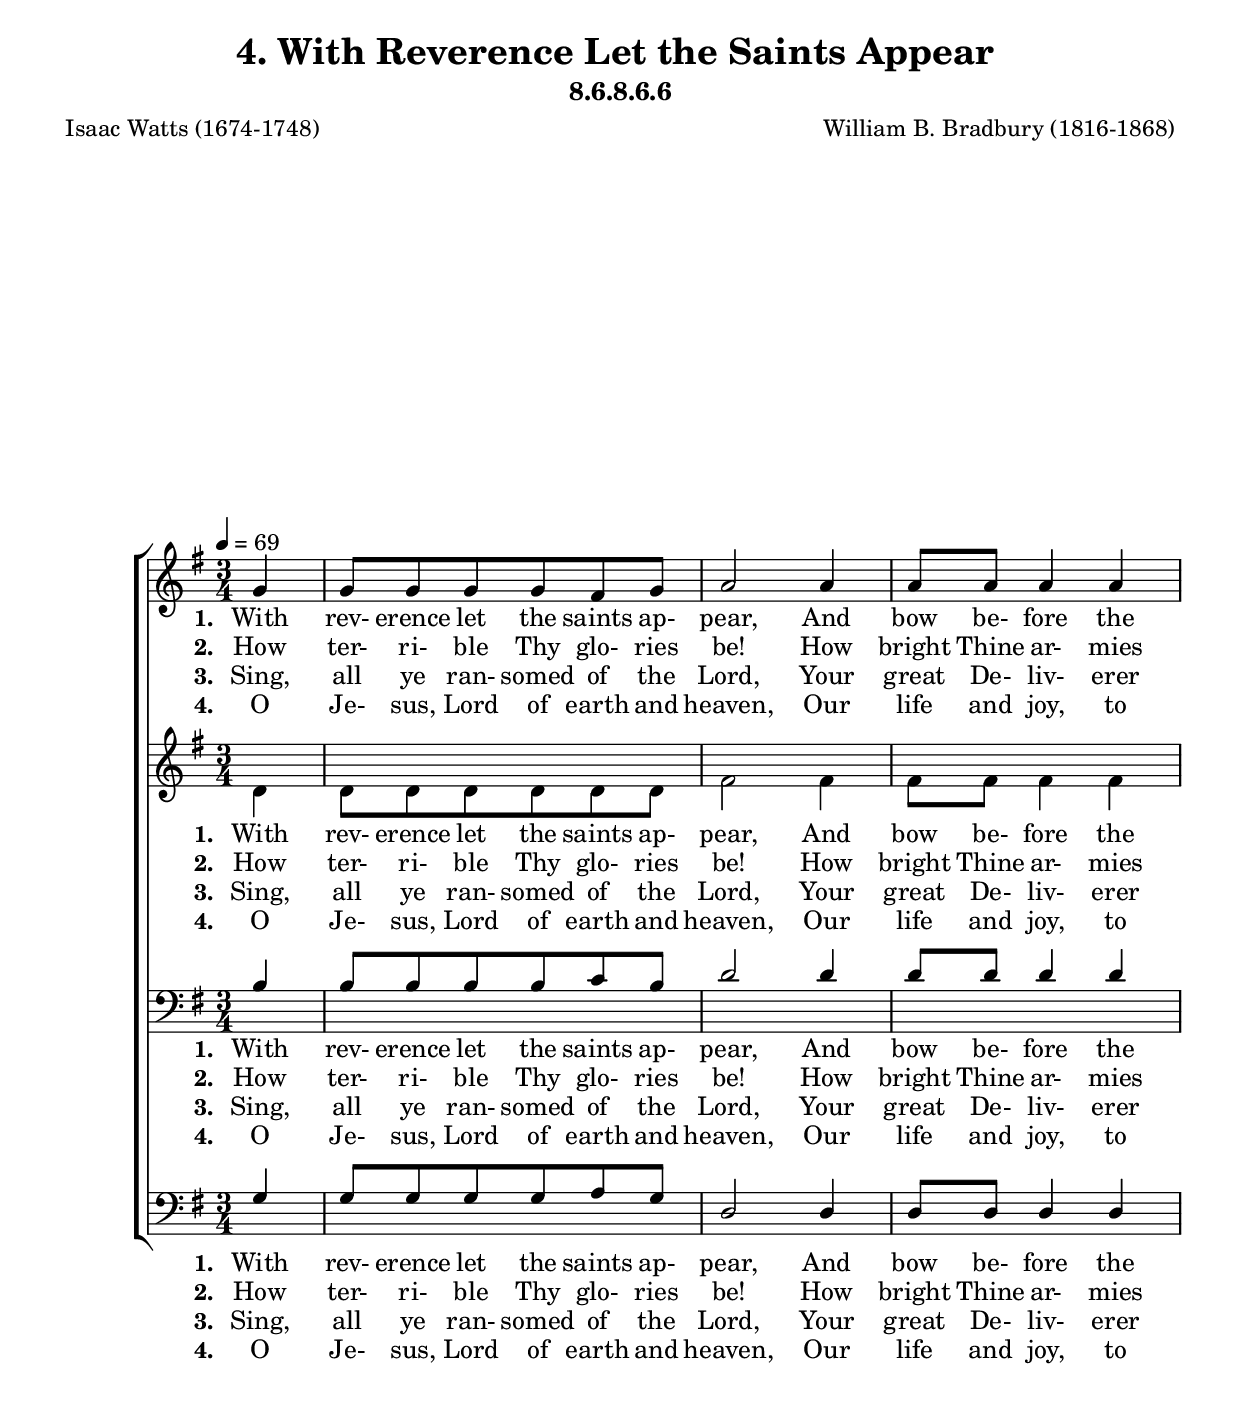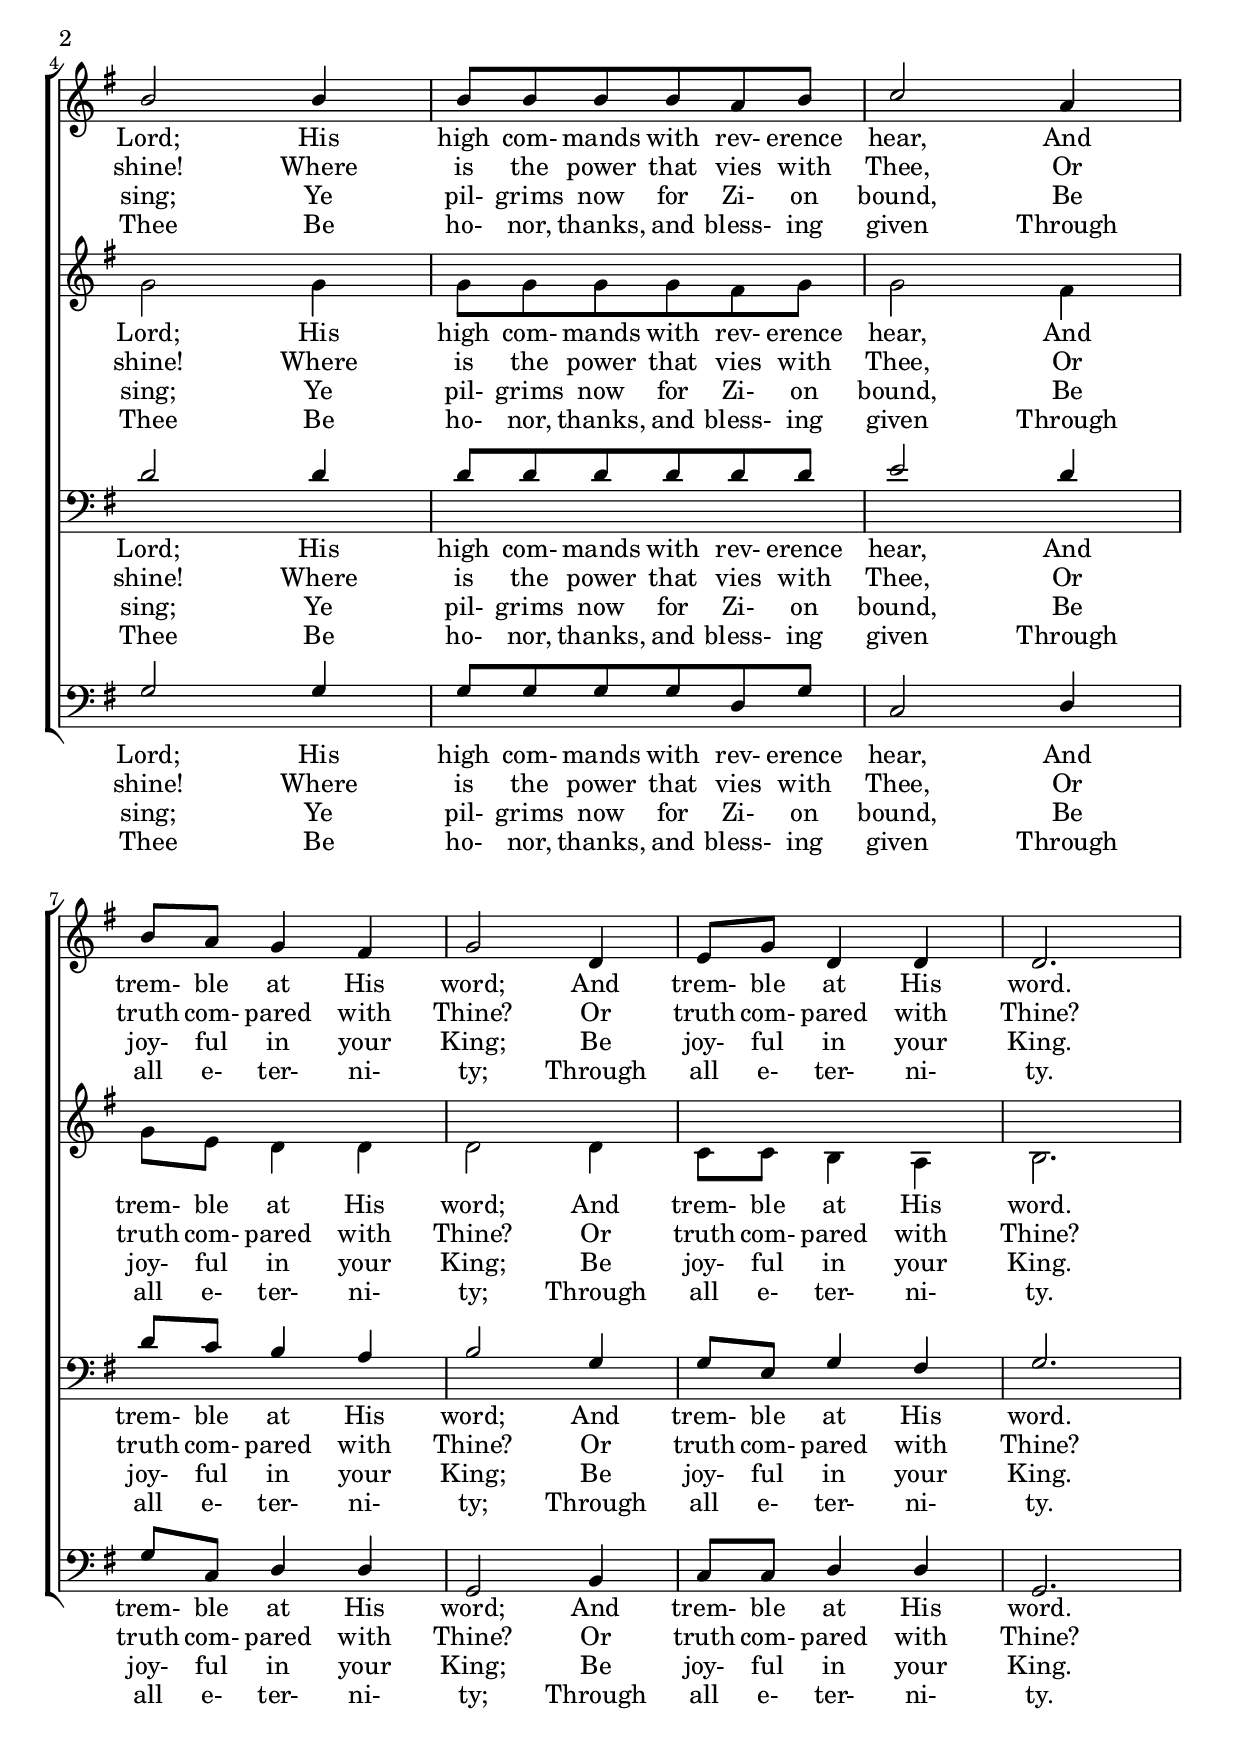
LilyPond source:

\header
    {
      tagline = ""  % removed
      title = "4. With Reverence Let the Saints Appear "
      composer = " William B. Bradbury (1816-1868) "
      poet = " Isaac Watts (1674-1748) "
      subtitle = "8.6.8.6.6"
    }
    \version "2.18.2"
    %
    %% global for all staves
    %
global = { \key g \major \time 3/4 \tempo 4 = 69 \partial 4 }
%Individual voices

soprano = {g'4 g'8 g'8 g'8 g'8 fis'8 g'8 a'2 a'4 a'8 a'8 a'4 a'4 b'2 b'4 b'8 b'8 b'8 b'8 a'8 b'8 c''2 a'4 b'8 a'8 g'4 fis'4 g'2 d'4 e'8 g'8 d'4 d'4 d'2. }
alto = {d'4 d'8 d'8 d'8 d'8 d'8 d'8 fis'2 fis'4 fis'8 fis'8 fis'4 fis'4 g'2 g'4 g'8 g'8 g'8 g'8 fis'8 g'8 g'2 fis'4 g'8 e'8 d'4 d'4 d'2 d'4 c'8 c'8 b4 a4 b2. }
tenor = {b4 b8 b8 b8 b8 c'8 b8 d'2 d'4 d'8 d'8 d'4 d'4 d'2 d'4 d'8 d'8 d'8 d'8 d'8 d'8 e'2 d'4 d'8 c'8 b4 a4 b2 g4 g8 e8 g4 fis4 g2. }
bass = {g4 g8 g8 g8 g8 a8 g8 d2 d4 d8 d8 d4 d4 g2 g4 g8 g8 g8 g8 d8 g8 c2 d4 g8 c8 d4 d4 g,2 b,4 c8 c8 d4 d4 g,2. }
%lyrics
stanzaa =  \lyricmode { \set stanza = #"1. "With rev- erence let the saints ap- pear, And bow be- fore the Lord; His high com- mands with rev- erence hear, And trem- ble at His word; And trem- ble at His word. }
stanzab =  \lyricmode { \set stanza = #"2. "How ter- ri- ble Thy glo- ries be! How bright Thine ar- mies shine! Where is the power that vies with Thee, Or truth com- pared with Thine? Or truth com- pared with Thine? }
stanzac =  \lyricmode { \set stanza = #"3. "Sing, all ye ran- somed of the Lord, Your great De- liv- erer sing; Ye pil- grims now for Zi- on bound, Be joy- ful in your King; Be joy- ful in your King. }
stanzad =  \lyricmode { \set stanza = #"4. "O Je- sus, Lord of earth and heaven, Our life and joy, to Thee Be ho- nor, thanks, and bless- ing given Through all e- ter- ni- ty; Through all e- ter- ni- ty. }
\score {
      \new ChoirStaff <<
       \new Staff <<
\clef "treble"
      \new Voice = "Sop" { \voiceOne \global \soprano}


      \new Lyrics \lyricsto "Sop" { \stanzaa }
\new Lyrics \lyricsto "Sop" { \stanzab }
\new Lyrics \lyricsto "Sop" { \stanzac }
\new Lyrics \lyricsto "Sop" { \stanzad }

>>
\new Staff <<
\clef "treble"
      \new Voice = "Alto" { \voiceTwo \global \alto}

      \new Lyrics \lyricsto "Alto" { \stanzaa }
\new Lyrics \lyricsto "Alto" { \stanzab }
\new Lyrics \lyricsto "Alto" { \stanzac }
\new Lyrics \lyricsto "Alto" { \stanzad }

>>

        \new Staff <<
\clef "bass"
      \new Voice = "Tenor" { \voiceOne \global \tenor}


      \new Lyrics \lyricsto "Tenor" { \stanzaa }
\new Lyrics \lyricsto "Tenor" { \stanzab }
\new Lyrics \lyricsto "Tenor" { \stanzac }
\new Lyrics \lyricsto "Tenor" { \stanzad }

>>
\new Staff <<
\clef "bass"
      \new Voice = "Bass" { \voiceOne \global \bass}

      \new Lyrics \lyricsto "Bass" { \stanzaa }
\new Lyrics \lyricsto "Bass" { \stanzab }
\new Lyrics \lyricsto "Bass" { \stanzac }
\new Lyrics \lyricsto "Bass" { \stanzad }

>>

      >>
    \layout{}
    \midi{}
    }